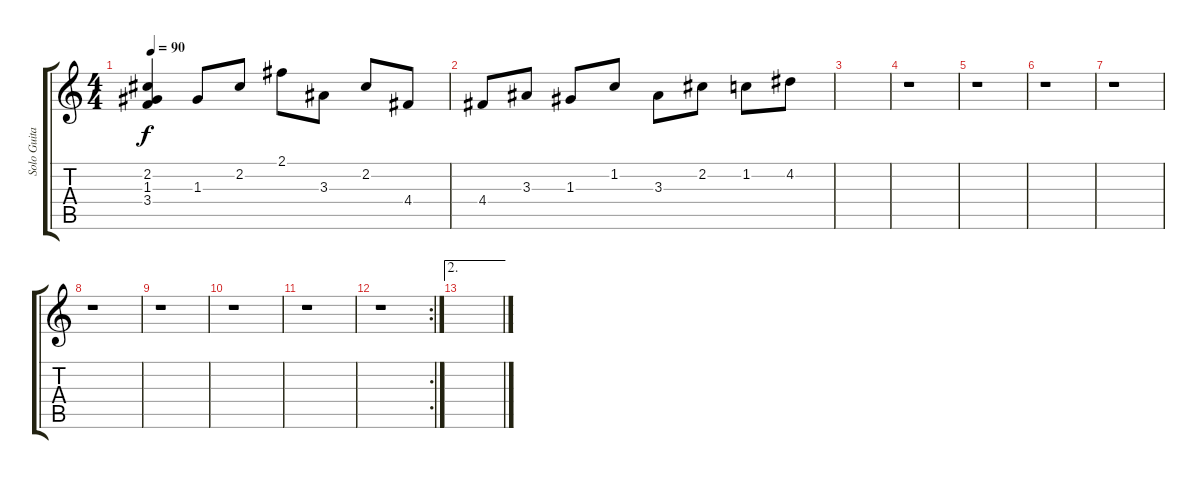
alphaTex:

\track ("Solo Guitar" "Solo Guita") {instrument distortionguitar}
\staff {score tabs}
\tuning (E4 B3 G3 D3 A2 E2) {hide}
\ts (4 4)
\tempo 90
\clef g2
\ks c
(2.2 1.3 3.4).4{dy f} 1.3.8 2.2.8 2.1.8 3.3.8 2.2.8 4.4.8 |
4.4.8 3.3.8 1.3.8 1.2.8 3.3.8 2.2.8 1.2.8 4.2.8 |
|
r.1 |
r.1 |
r.1 |
r.1 |
r.1 |
r.1 |
r.1 |
r.1 |
\rc 2
r.1 |
\ae 2
